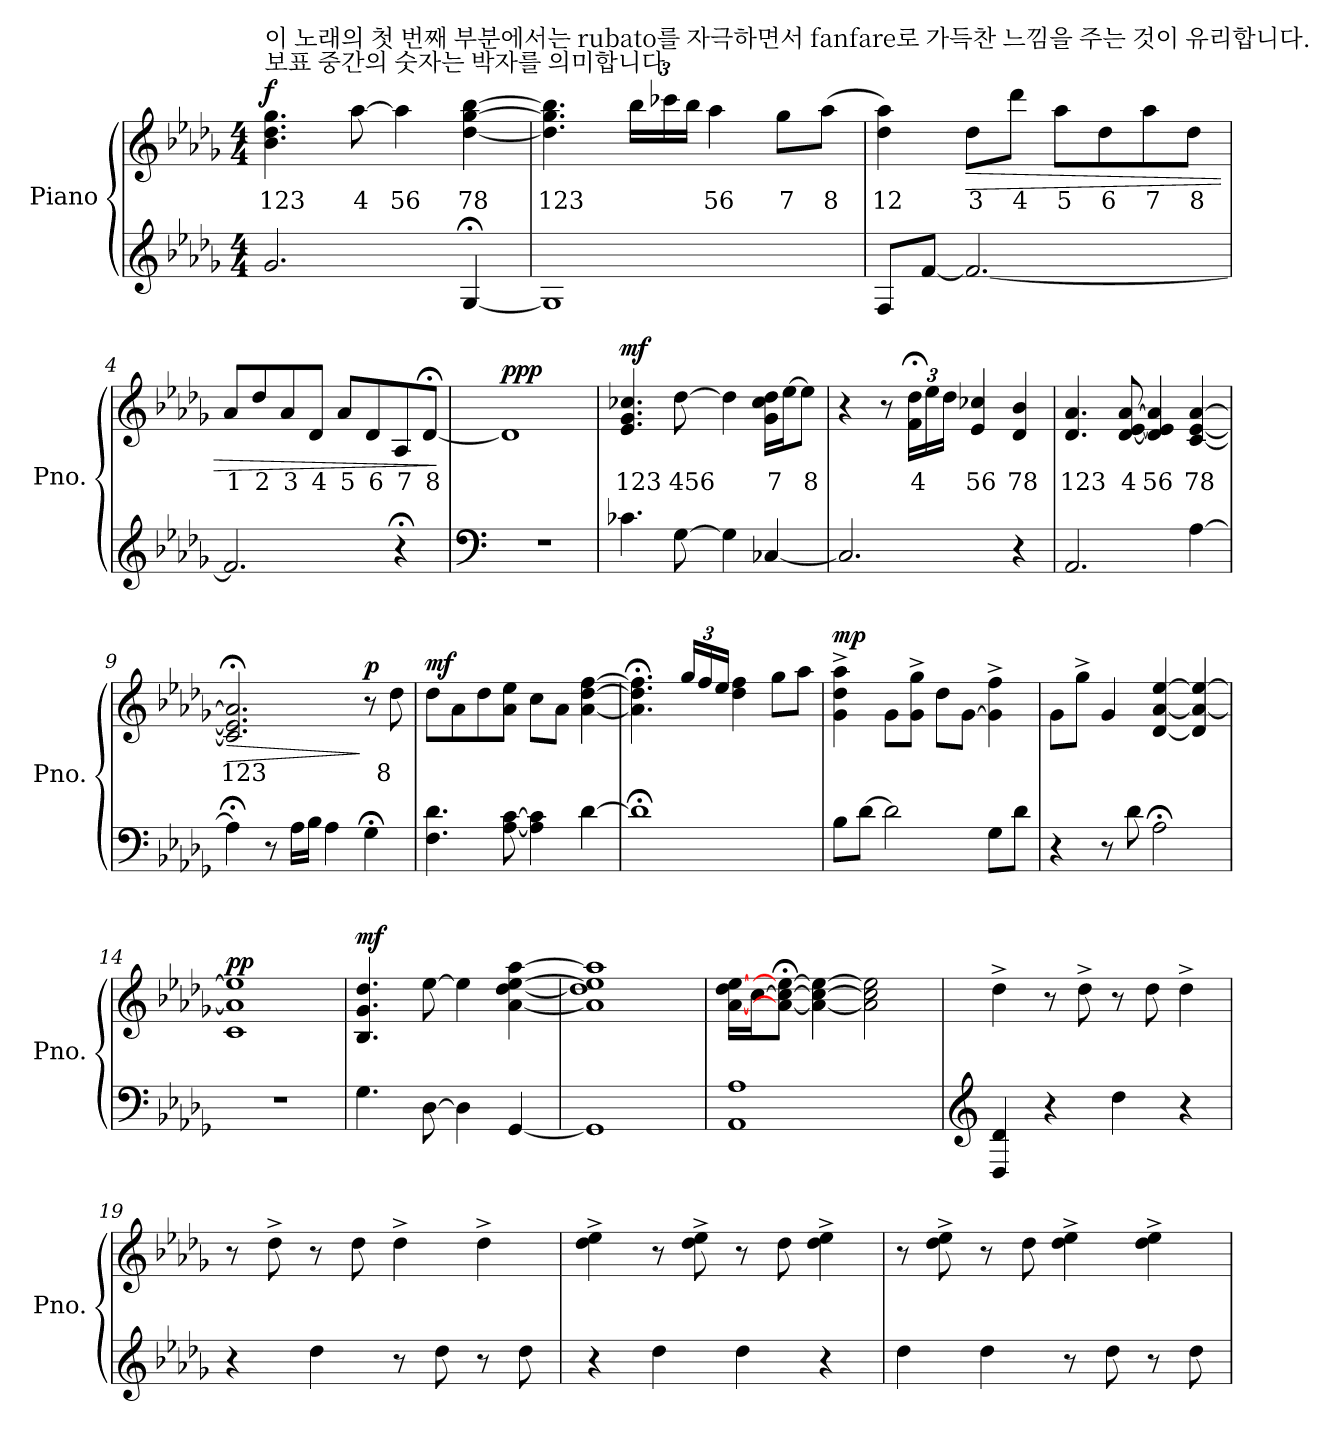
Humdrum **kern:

**kern	**kern	**text	**dynam
*part1	*part1	*part1	*part1
*staff2	*staff1	*staff1	*staff1/2
*I"Piano	*	*	*
*I'Pno.	*	*	*
*clefG2	*clefG2	*	*
*k[b-e-a-d-g-]	*k[b-e-a-d-g-]	*	*
*M4/4	*M4/4	*	*
*MM120	*MM120	*	*
=1	=1	=1	=1
!	!LO:TX:a:t=보표 중간의 숫자는 박자를 의미합니다	!	!
!	!LO:TX:a:t=이 노래의 첫 번째 부분에서는 rubato를 자극하면서 fanfare로 가득찬 느낌을 주는 것이 유리합니다.	!	!
!	!	!	!LO:DY:b
2.g-/	4.b-\ 4.dd-\ 4.gg-\	123	f
.	[8aa-\	4	.
.	4aa-\]	56	.
[4G-;</	[4dd-\ [4gg-\ [4bb-\	78	.
=2	=2	=2	=2
1G-]	4.dd-\] 4.gg-\] 4.bb-\]	123	.
*	*Xbrackettup	*	*
.	24bb-\LL	.	.
.	24ccc-X\	.	.
.	24bb-\JJ	.	.
.	4aa-\	56	.
.	8gg-\L	7	.
.	(8aa-\J	8	.
=3	=3	=3	=3
*	*MM180	*	*
8F/L	4dd-\ 4aa-\)	12	.
[8f/J	.	.	.
!	!	!	!LO:HP:b
2.f/_	8dd-\L	3	>
.	8ddd-\J	4	.
.	8aa-\L	5	.
.	8dd-\	6	.
.	8aa-\	7	.
.	8dd-\J	8	.
!!LO:LB:g=z
=4	=4	=4	=4
2.f/]	8a-/L	1	.
.	8dd-/	2	.
.	8a-/	3	.
.	8d-/J	4	.
.	8a-/L	5	.
.	8d-/	6	.
4r;<	8A-/	7	.
.	[8d-;</J	8	.
.	.	.	]
=5	=5	=5	=5
*clefF4	*	*	*
!	!	!	!LO:DY:b
1r	1d-]	.	ppp
=6	=6	=6	=6
*	*MM120	*	*
!	!	!	!LO:DY:b
4.c-X\	4.e-/ 4.g-/ 4.cc-X/	123	mf
[8G-\	[8dd-\	456	.
4G-\]	4dd-\]	.	.
[4C-X/	16g-\ 16cc-\ 16dd-\LL	7	.
.	[16ee-\J	.	.
.	8ee-\J]	8	.
=7	=7	=7	=7
2.C-/]	4r	.	.
.	8r	.	.
.	24f\;< 24dd-\;<LL	4	.
.	24ee-\	.	.
.	24dd-\JJ	.	.
.	4e-/ 4cc-X/	56	.
4r	4d-/ 4b-/	78	.
!!LO:LB:g=z
=8	=8	=8	=8
2.AA-/	4.d-/ 4.a-/	123	.
.	[8d-/ [8e-/ [8a-/	4	.
.	4d-/] 4e-/] 4a-/]	56	.
[4A-\	[4c/ [4e-/ [4a-/	78	.
=9	=9	=9	=9
!	!	!	!LO:HP:b
4A-;<\]	2.c/];< 2.e-/];< 2.a-/];<	123	>
8r	.	.	.
16A-\LL	.	.	.
16B-\JJ	.	.	.
4A-\	.	.	.
!	!	!	!LO:DY:n=1:b
4G-;<\	8r	.	] p
.	8dd-\	8	.
=10	=10	=10	=10
!	!	!	!LO:DY:b
4.F\ 4.d-\	8dd-\L	.	mf
.	8a-\	.	.
.	8dd-\	.	.
[8A-\ [8c\	8a-\ 8ee-\J	.	.
4A-\] 4c\]	8cc\L	.	.
.	8a-\J	.	.
[4d-\	[4a-\ [4dd-\ [4ff\	.	.
!!LO:LB:g=z
=11	=11	=11	=11
1d-;<]	4.a-\];< 4.dd-\];< 4.ff\];<	.	.
.	24gg-/LL	.	.
.	24ff/	.	.
.	24ee-/JJ	.	.
.	4dd-\ 4ff\	.	.
.	8gg-\L	.	.
.	8aa-\J	.	.
=12	=12	=12	=12
*	*MM180	*	*
!	!	!	!LO:DY:b
8B-\L	4g-\^ 4dd-\^ 4aa-\^	.	mp
[8d-\J	.	.	.
2d-\]	8g-\L	.	.
.	8g-\^ 8gg-\^J	.	.
.	8dd-\L	.	.
.	[8g-\J	.	.
8G-\L	4g-\]^ 4ff\^	.	.
8d-\J	.	.	.
=13	=13	=13	=13
4r	8g-\L	.	.
.	8gg-^\J	.	.
8r	4g-/	.	.
8d-\	.	.	.
2A-;<\	[4d-/ [4a-/ [4ee-/	.	.
.	4d-/] 4a-/_ 4ee-/_	.	.
=14	=14	=14	=14
!	!	!	!LO:DY:b
1r	1c 1a-] 1ee-]	.	pp
!!LO:LB:g=z
=15	=15	=15	=15
*	*MM120	*	*
!	!	!	!LO:DY:b
4.G-\	4.B-/ 4.g-/ 4.dd-/	.	mf
[8D-\	[8ee-\	.	.
4D-\]	4ee-\]	.	.
[4GG-/	[4a-\ [4dd-\ [4ee-\ [4aa-\	.	.
=16	=16	=16	=16
1GG-]	1a-] 1dd-] 1ee-] 1aa-]	.	.
=17	=17	=17	=17
1AA- 1A-	[16a-\ 16dd-\ [16ee-\LL	.	.
.	[16cc\J	.	.
.	8a-\_;< 8cc\_;< 8ee-\_;<J	.	.
.	4a-\_ 4cc\_ 4ee-\_	.	.
.	2a-\] 2cc\] 2ee-\]	.	.
!!LO:PB:g=z
=18	=18	=18	=18
*clefG2	*	*	*
*	*MM208	*	*
4D-/ 4d-/	4dd-^\	.	.
4r	8r	.	.
.	8dd-^\	.	.
4dd-\	8r	.	.
.	8dd-\	.	.
4r	4dd-^\	.	.
=19	=19	=19	=19
4r	8r	.	.
.	8dd-^\	.	.
4dd-\	8r	.	.
.	8dd-\	.	.
8r	4dd-^\	.	.
8dd-\	.	.	.
8r	4dd-^\	.	.
8dd-\	.	.	.
=20	=20	=20	=20
4r	4dd-\^ 4ee-\^	.	.
4dd-\	8r	.	.
.	8dd-\^ 8ee-\^	.	.
4dd-\	8r	.	.
.	8dd-\	.	.
4r	4dd-\^ 4ee-\^	.	.
=21	=21	=21	=21
4dd-\	8r	.	.
.	8dd-\^ 8ee-\^	.	.
4dd-\	8r	.	.
.	8dd-\	.	.
8r	4dd-\^ 4ee-\^	.	.
8dd-\	.	.	.
8r	4dd-\^ 4ee-\^	.	.
8dd-\	.	.	.
=	=	=	=
*-	*-	*-	*-
